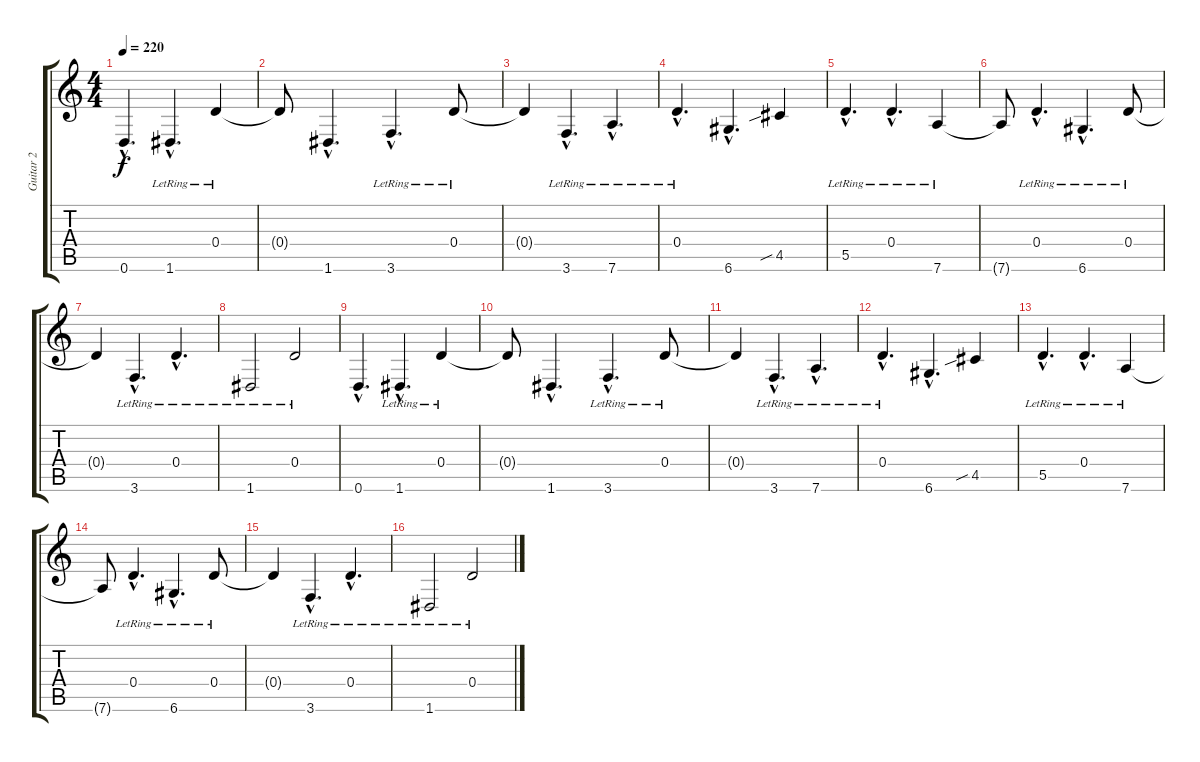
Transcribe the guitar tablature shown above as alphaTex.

\track ("Guitar 2" "Guitar 2") {instrument distortionguitar}
\staff {score tabs}
\tuning (E4 B3 G3 D3 A2 D2) {hide}
\ts (4 4)
\tempo 220
\clef g2
\ks c
0.6{hac}.4{d dy f} 1.6{hac lr}.4{d} 0.4{lr}.4 |
0.4{t}.8 1.6{hac}.4{d} 3.6{hac lr}.4{d} 0.4{lr}.8 |
0.4{t}.4 3.6{hac lr}.4{d} 7.6{hac lr}.4{d} |
0.4{hac lr}.4{d} 6.6{hac}.4{d} 4.5{sib}.4 |
5.5{hac lr}.4{d} 0.4{hac lr}.4{d} 7.6{lr}.4 |
7.6{t}.8 0.4{hac lr}.4{d} 6.6{hac lr}.4{d} 0.4{lr}.8 |
0.4{t}.4 3.6{hac lr}.4{d} 0.4{hac lr}.4{d} |
1.6{lr}.2 0.4{lr}.2 |
0.6{hac}.4{d} 1.6{hac lr}.4{d} 0.4{lr}.4 |
0.4{t}.8 1.6{hac}.4{d} 3.6{hac lr}.4{d} 0.4{lr}.8 |
0.4{t}.4 3.6{hac lr}.4{d} 7.6{hac lr}.4{d} |
0.4{hac lr}.4{d} 6.6{hac}.4{d} 4.5{sib}.4 |
5.5{hac lr}.4{d} 0.4{hac lr}.4{d} 7.6{lr}.4 |
7.6{t}.8 0.4{hac lr}.4{d} 6.6{hac lr}.4{d} 0.4{lr}.8 |
0.4{t}.4 3.6{hac lr}.4{d} 0.4{hac lr}.4{d} |
1.6{lr}.2 0.4{lr}.2
